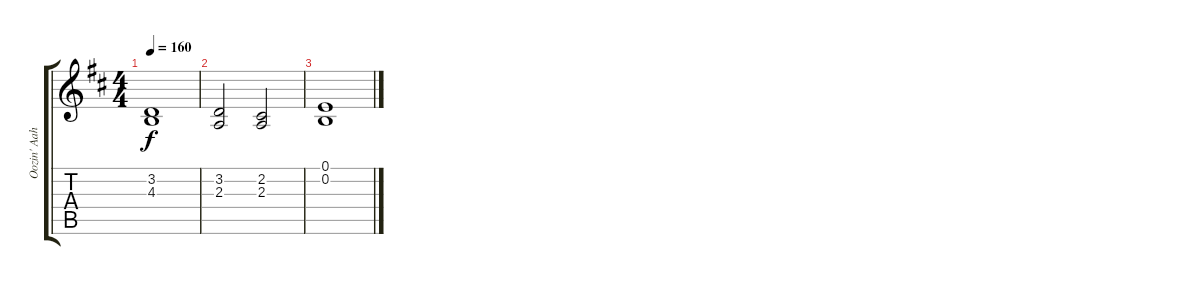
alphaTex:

\track ("Oozin' Aahs (Brett, Jay, Brian)" "Oozin' Aah") {instrument choiraahs}
\staff {score tabs}
\tuning (E4 B3 G3 D3 A2 E2) {hide}
\ts (4 4)
\tempo 160
\clef g2
\ks d
(3.2 4.3).1{dy f} |
(3.2 2.3).2 (2.2 2.3).2 |
(0.1 0.2).1
